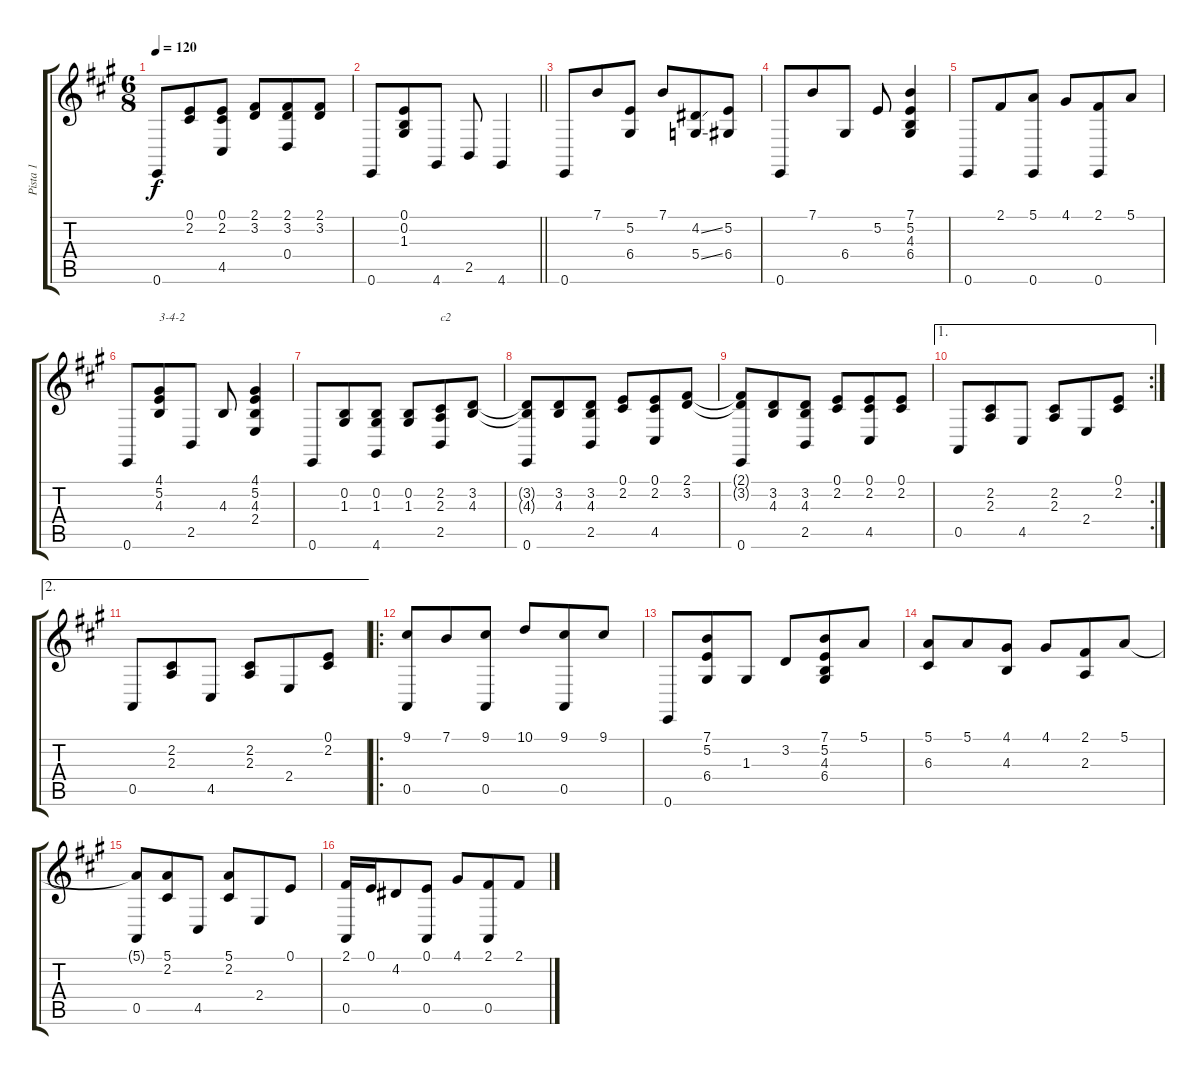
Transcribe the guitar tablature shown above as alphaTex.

\track ("Pista 1" "Pista 1") {instrument acousticgrandpiano}
\staff {score tabs}
\tuning (E4 B3 G3 D3 A2 E2) {hide}
\ts (6 8)
\tempo 120
\clef g2
\ks a
0.6.8{dy f} (0.1 2.2).8 (0.1 2.2 4.5).8 (2.1 3.2).8 (2.1 3.2 0.4).8 (2.1 3.2).8 |
\barLineRight lightlight
0.6.8 (0.1 0.2 1.3).8 4.6.8 2.5.8 4.6.4 |
0.6.8 7.1.8 (5.2 6.4).8 7.1.8 (4.2{ss} 5.4{ss}).8 (5.2 6.4).8 |
0.6.8 7.1.8 6.4.8 5.2.8 (7.1 5.2 4.3 6.4).4 |
0.6.8 2.1.8 (5.1 0.6).8 4.1.8 (2.1 0.6).8 5.1.8 |
0.6.8 (4.1 5.2 4.3).8{txt "3-4-2"} 2.5.8 4.3.8 (4.1 5.2 4.3 2.4).4 |
0.6.8 (0.2 1.3).8 (0.2 1.3 4.6).8 (0.2 1.3).8 (2.2 2.3 2.5).8{txt "c2"} (3.2 4.3).8 |
(3.2{t} 4.3{t} 0.6).8 (3.2 4.3).8 (3.2 4.3 2.5).8 (0.1 2.2).8 (0.1 2.2 4.5).8 (2.1 3.2).8 |
(2.1{t} 3.2{t} 0.6).8 (3.2 4.3).8 (3.2 4.3 2.5).8 (0.1 2.2).8 (0.1 2.2 4.5).8 (0.1 2.2).8 |
\ae 1
\rc 2
0.5.8 (2.2 2.3).8 4.5.8 (2.2 2.3).8 2.4.8 (0.1 2.2).8 |
\ae 2
0.5.8 (2.2 2.3).8 4.5.8 (2.2 2.3).8 2.4.8 (0.1 2.2).8 |
\ro
(9.1 0.5).8 7.1.8 (9.1 0.5).8 10.1.8 (9.1 0.5).8 9.1.8 |
0.6.8 (7.1 5.2 6.4).8 1.3.8 3.2.8 (7.1 5.2 4.3 6.4).8 5.1.8 |
(5.1 6.3).8 5.1.8 (4.1 4.3).8 4.1.8 (2.1 2.3).8 5.1.8 |
(5.1{t} 0.5).8 (5.1 2.2).8 4.5.8 (5.1 2.2).8 2.4.8 0.1.8 |
(2.1 0.5).16 0.1.16 4.2.8 (0.1 0.5).8 4.1.8 (2.1 0.5).8 2.1.8
